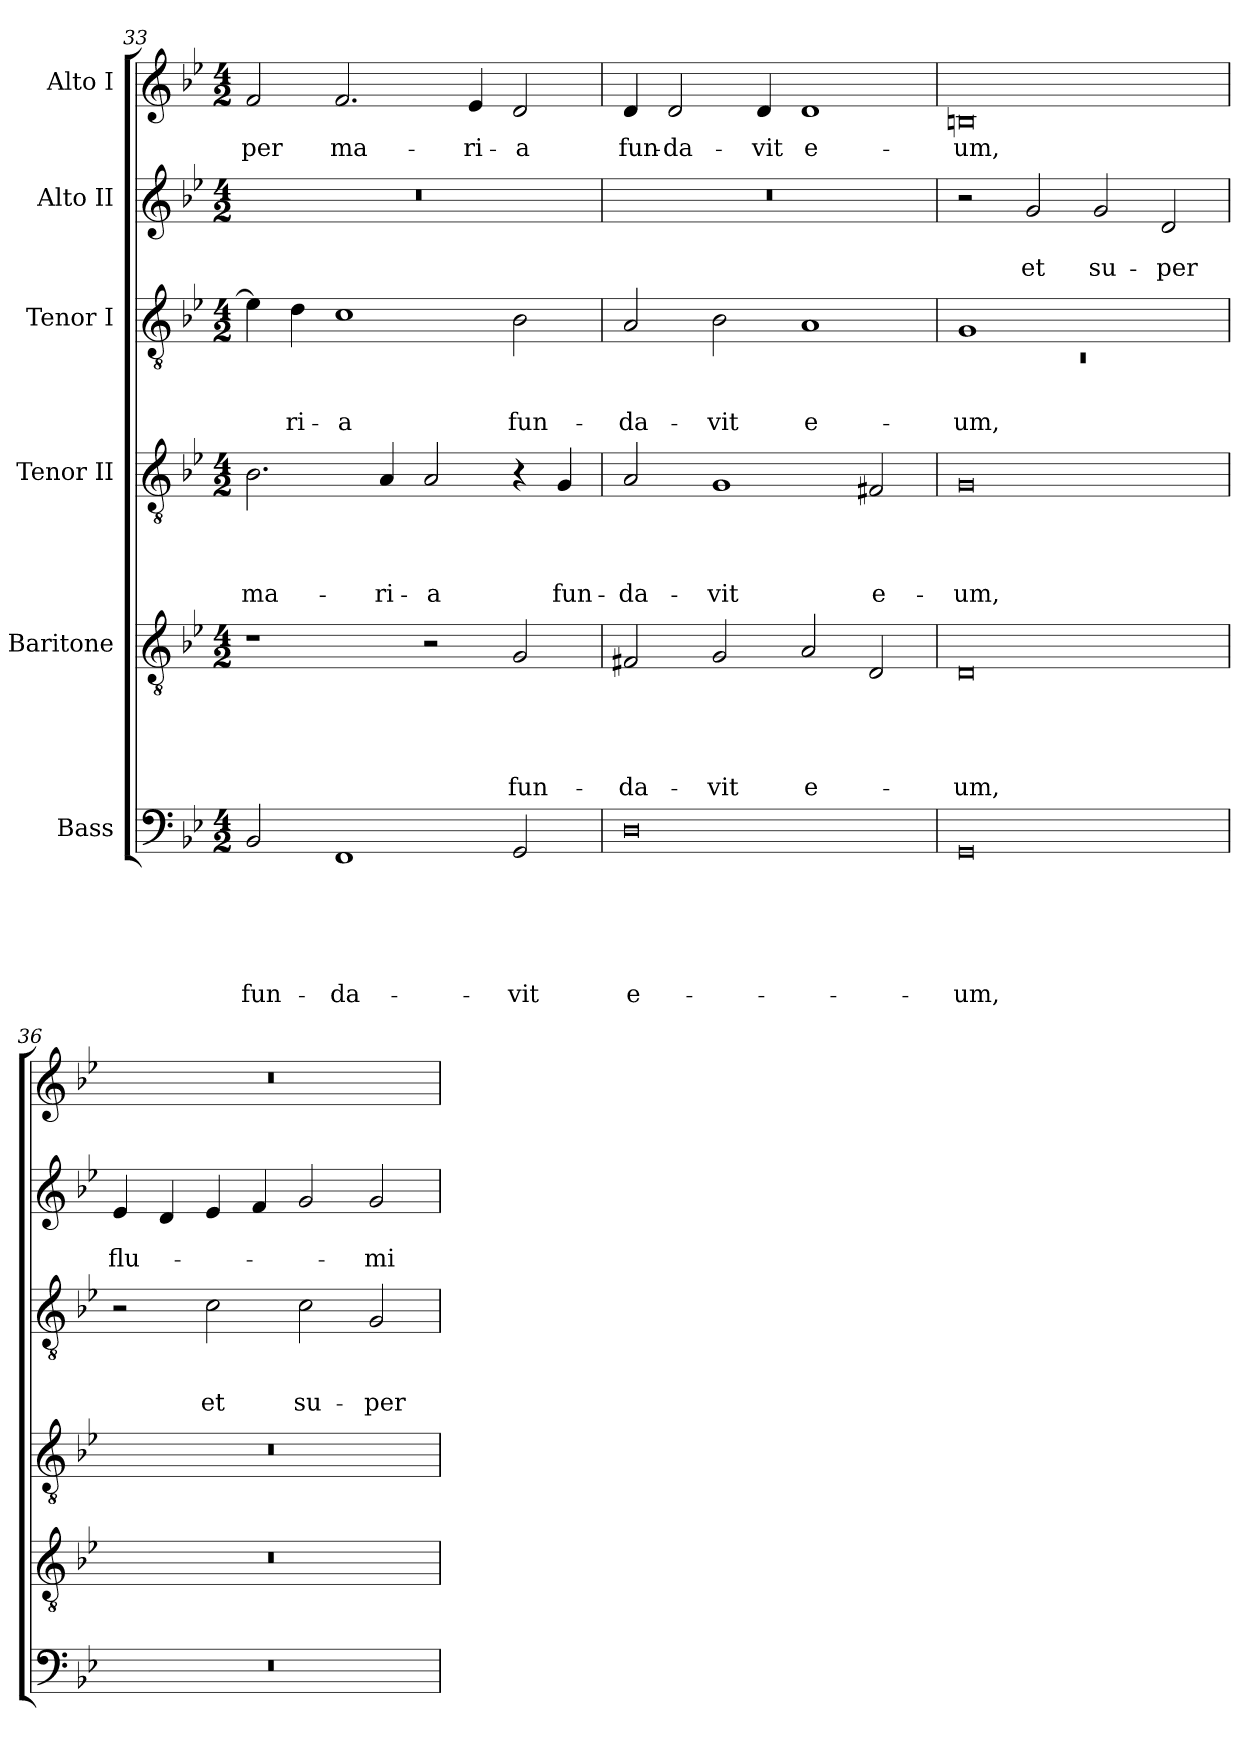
**kern	**text	**text	**text	**text	**text	**text	**kern	**text	**text	**text	**text	**text	**kern	**text	**text	**text	**text	**kern	**text	**text	**text	**kern	**text	**text	**kern	**text
*part6	*part6	*part6	*part6	*part6	*part6	*part6	*part5	*part5	*part5	*part5	*part5	*part5	*part4	*part4	*part4	*part4	*part4	*part3	*part3	*part3	*part3	*part2	*part2	*part2	*part1	*part1
*staff6	*staff6	*staff6	*staff6	*staff6	*staff6	*staff6	*staff5	*staff5	*staff5	*staff5	*staff5	*staff5	*staff4	*staff4	*staff4	*staff4	*staff4	*staff3	*staff3	*staff3	*staff3	*staff2	*staff2	*staff2	*staff1	*staff1
*I"Bass	*	*	*	*	*	*	*I"Baritone	*	*	*	*	*	*I"Tenor II	*	*	*	*	*I"Tenor I	*	*	*	*I"Alto II	*	*	*I"Alto I	*
*clefF4	*	*	*	*	*	*	*clefGv2	*	*	*	*	*	*clefGv2	*	*	*	*	*clefGv2	*	*	*	*clefG2	*	*	*clefG2	*
*k[b-e-]	*	*	*	*	*	*	*k[b-e-]	*	*	*	*	*	*k[b-e-]	*	*	*	*	*k[b-e-]	*	*	*	*k[b-e-]	*	*	*k[b-e-]	*
*B-:	*	*	*	*	*	*	*B-:	*	*	*	*	*	*B-:	*	*	*	*	*B-:	*	*	*	*B-:	*	*	*B-:	*
*M4/2	*	*	*	*	*	*	*M4/2	*	*	*	*	*	*M4/2	*	*	*	*	*M4/2	*	*	*	*M4/2	*	*	*M4/2	*
=33	=33	=33	=33	=33	=33	=33	=33	=33	=33	=33	=33	=33	=33	=33	=33	=33	=33	=33	=33	=33	=33	=33	=33	=33	=33	=33
!	!	!	!	!	!	!LO:LY:b	!	!	!	!	!	!	!	!	!	!	!LO:LY:b	!	!	!	!	!LO:N:vis=1	!	!	!	!LO:LY:b
2BB-/	.	.	.	.	.	fun-	1r	.	.	.	.	.	2.B-\	.	.	.	ma-	4e-\]	.	.	.	0r	.	.	2f/	-per
!	!	!	!	!	!	!	!	!	!	!	!	!	!	!	!	!	!	!	!	!	!LO:LY:b	!	!	!	!	!
.	.	.	.	.	.	.	.	.	.	.	.	.	.	.	.	.	.	4d\	.	.	-ri-	.	.	.	.	.
!	!	!	!	!	!	!LO:LY:b	!	!	!	!	!	!	!	!	!	!	!	!	!	!	!LO:LY:b:rj	!	!	!	!	!LO:LY:b
1FF	.	.	.	.	.	-da-	.	.	.	.	.	.	.	.	.	.	.	1c	.	.	-a	.	.	.	2.f/	ma-
!	!	!	!	!	!	!	!	!	!	!	!	!	!	!	!	!	!LO:LY:b	!	!	!	!	!	!	!	!	!
.	.	.	.	.	.	.	.	.	.	.	.	.	4A/	.	.	.	-ri-	.	.	.	.	.	.	.	.	.
!	!	!	!	!	!	!	!	!	!	!	!	!	!	!	!	!	!LO:LY:b	!	!	!	!	!	!	!	!	!
.	.	.	.	.	.	.	2r	.	.	.	.	.	2A/	.	.	.	-a	.	.	.	.	.	.	.	.	.
!	!	!	!	!	!	!	!	!	!	!	!	!	!	!	!	!	!	!	!	!	!	!	!	!	!	!LO:LY:b
.	.	.	.	.	.	.	.	.	.	.	.	.	.	.	.	.	.	.	.	.	.	.	.	.	4e-/	-ri-
!	!	!	!	!	!	!LO:LY:b	!	!	!	!	!	!LO:LY:b	!	!	!	!	!	!	!	!	!LO:LY:b	!	!	!	!	!LO:LY:b
2GG/	.	.	.	.	.	-vit	2G/	.	.	.	.	fun-	4r	.	.	.	.	2B-\	.	.	fun-	.	.	.	2d/	-a
!	!	!	!	!	!	!	!	!	!	!	!	!	!	!	!	!	!LO:LY:b	!	!	!	!	!	!	!	!	!
.	.	.	.	.	.	.	.	.	.	.	.	.	4G/	.	.	.	fun-	.	.	.	.	.	.	.	.	.
=34	=34	=34	=34	=34	=34	=34	=34	=34	=34	=34	=34	=34	=34	=34	=34	=34	=34	=34	=34	=34	=34	=34	=34	=34	=34	=34
!	!	!	!	!	!	!LO:LY:b:rj	!	!	!	!	!	!LO:LY:b	!	!	!	!	!LO:LY:b	!	!	!	!LO:LY:b	!LO:N:vis=1	!	!	!	!LO:LY:b
0D	.	.	.	.	.	e-	2F#X/	.	.	.	.	-da-	2A/	.	.	.	-da-	2A/	.	.	-da-	0r	.	.	4d/	fun-
!	!	!	!	!	!	!	!	!	!	!	!	!	!	!	!	!	!	!	!	!	!	!	!	!	!	!LO:LY:b:rj
.	.	.	.	.	.	.	.	.	.	.	.	.	.	.	.	.	.	.	.	.	.	.	.	.	2d/	-da-
!	!	!	!	!	!	!	!	!	!	!	!	!LO:LY:b	!	!	!	!	!LO:LY:b	!	!	!	!LO:LY:b	!	!	!	!	!
.	.	.	.	.	.	.	2G/	.	.	.	.	-vit	1G	.	.	.	-vit	2B-\	.	.	-vit	.	.	.	.	.
!	!	!	!	!	!	!	!	!	!	!	!	!	!	!	!	!	!	!	!	!	!	!	!	!	!	!LO:LY:b
.	.	.	.	.	.	.	.	.	.	.	.	.	.	.	.	.	.	.	.	.	.	.	.	.	4d/	-vit
!	!	!	!	!	!	!	!	!	!	!	!	!LO:LY:b	!	!	!	!	!	!	!	!	!LO:LY:b:rj	!	!	!	!	!LO:LY:b:rj
.	.	.	.	.	.	.	2A/	.	.	.	.	e-	.	.	.	.	.	1A	.	.	e-	.	.	.	1d	e-
!	!	!	!	!	!	!	!	!	!	!	!	!	!	!	!	!	!LO:LY:b	!	!	!	!	!	!	!	!	!
.	.	.	.	.	.	.	2D/	.	.	.	.	.	2F#X/	.	.	.	e-	.	.	.	.	.	.	.	.	.
!!LO:LB:g=z
=35	=35	=35	=35	=35	=35	=35	=35	=35	=35	=35	=35	=35	=35	=35	=35	=35	=35	=35	=35	=35	=35	=35	=35	=35	=35	=35
*	*	*	*	*	*	*	*	*	*	*	*	*	*	*	*	*	*	*^	*	*	*	*	*	*	*	*
!	!	!	!	!	!	!LO:LY:b	!	!	!	!	!	!LO:LY:b	!	!	!	!	!LO:LY:b	!	!LO:N:vis=1	!	!	!LO:LY:b	!	!	!	!	!LO:LY:b
0GG	.	.	.	.	.	-um,	0D	.	.	.	.	-um,	0G	.	.	.	-um,	1G	0rC	.	.	-um,	2r	.	.	0Bn	-um,
!	!	!	!	!	!	!	!	!	!	!	!	!	!	!	!	!	!	!	!	!	!	!	!	!	!LO:LY:b	!	!
.	.	.	.	.	.	.	.	.	.	.	.	.	.	.	.	.	.	.	.	.	.	.	2g/	.	et	.	.
!	!	!	!	!	!	!	!	!	!	!	!	!	!	!	!	!	!	!	!	!	!	!	!	!	!LO:LY:b	!	!
.	.	.	.	.	.	.	.	.	.	.	.	.	.	.	.	.	.	1ryy	.	.	.	.	2g/	.	su-	.	.
!	!	!	!	!	!	!	!	!	!	!	!	!	!	!	!	!	!	!	!	!	!	!	!	!	!LO:LY:b	!	!
.	.	.	.	.	.	.	.	.	.	.	.	.	.	.	.	.	.	.	.	.	.	.	2d/	.	-per	.	.
*	*	*	*	*	*	*	*	*	*	*	*	*	*	*	*	*	*	*v	*v	*	*	*	*	*	*	*	*
=36	=36	=36	=36	=36	=36	=36	=36	=36	=36	=36	=36	=36	=36	=36	=36	=36	=36	=36	=36	=36	=36	=36	=36	=36	=36	=36
!LO:N:vis=1	!	!	!	!	!	!	!LO:N:vis=1	!	!	!	!	!	!LO:N:vis=1	!	!	!	!	!	!	!	!	!	!	!LO:LY:b	!LO:N:vis=1	!
0r	.	.	.	.	.	.	0r	.	.	.	.	.	0r	.	.	.	.	2r	.	.	.	4e-/	.	flu-	0r	.
.	.	.	.	.	.	.	.	.	.	.	.	.	.	.	.	.	.	.	.	.	.	4d/	.	.	.	.
!	!	!	!	!	!	!	!	!	!	!	!	!	!	!	!	!	!	!	!	!	!LO:LY:b	!	!	!	!	!
.	.	.	.	.	.	.	.	.	.	.	.	.	.	.	.	.	.	2c\	.	.	et	4e-/	.	.	.	.
.	.	.	.	.	.	.	.	.	.	.	.	.	.	.	.	.	.	.	.	.	.	4f/	.	.	.	.
!	!	!	!	!	!	!	!	!	!	!	!	!	!	!	!	!	!	!	!	!	!LO:LY:b	!	!	!	!	!
.	.	.	.	.	.	.	.	.	.	.	.	.	.	.	.	.	.	2c\	.	.	su-	2g/	.	.	.	.
!	!	!	!	!	!	!	!	!	!	!	!	!	!	!	!	!	!	!	!	!	!LO:LY:b	!	!	!LO:LY:b	!	!
.	.	.	.	.	.	.	.	.	.	.	.	.	.	.	.	.	.	2G/	.	.	-per	2g/	.	-mi-	.	.
=	=	=	=	=	=	=	=	=	=	=	=	=	=	=	=	=	=	=	=	=	=	=	=	=	=	=
*-	*-	*-	*-	*-	*-	*-	*-	*-	*-	*-	*-	*-	*-	*-	*-	*-	*-	*-	*-	*-	*-	*-	*-	*-	*-	*-
